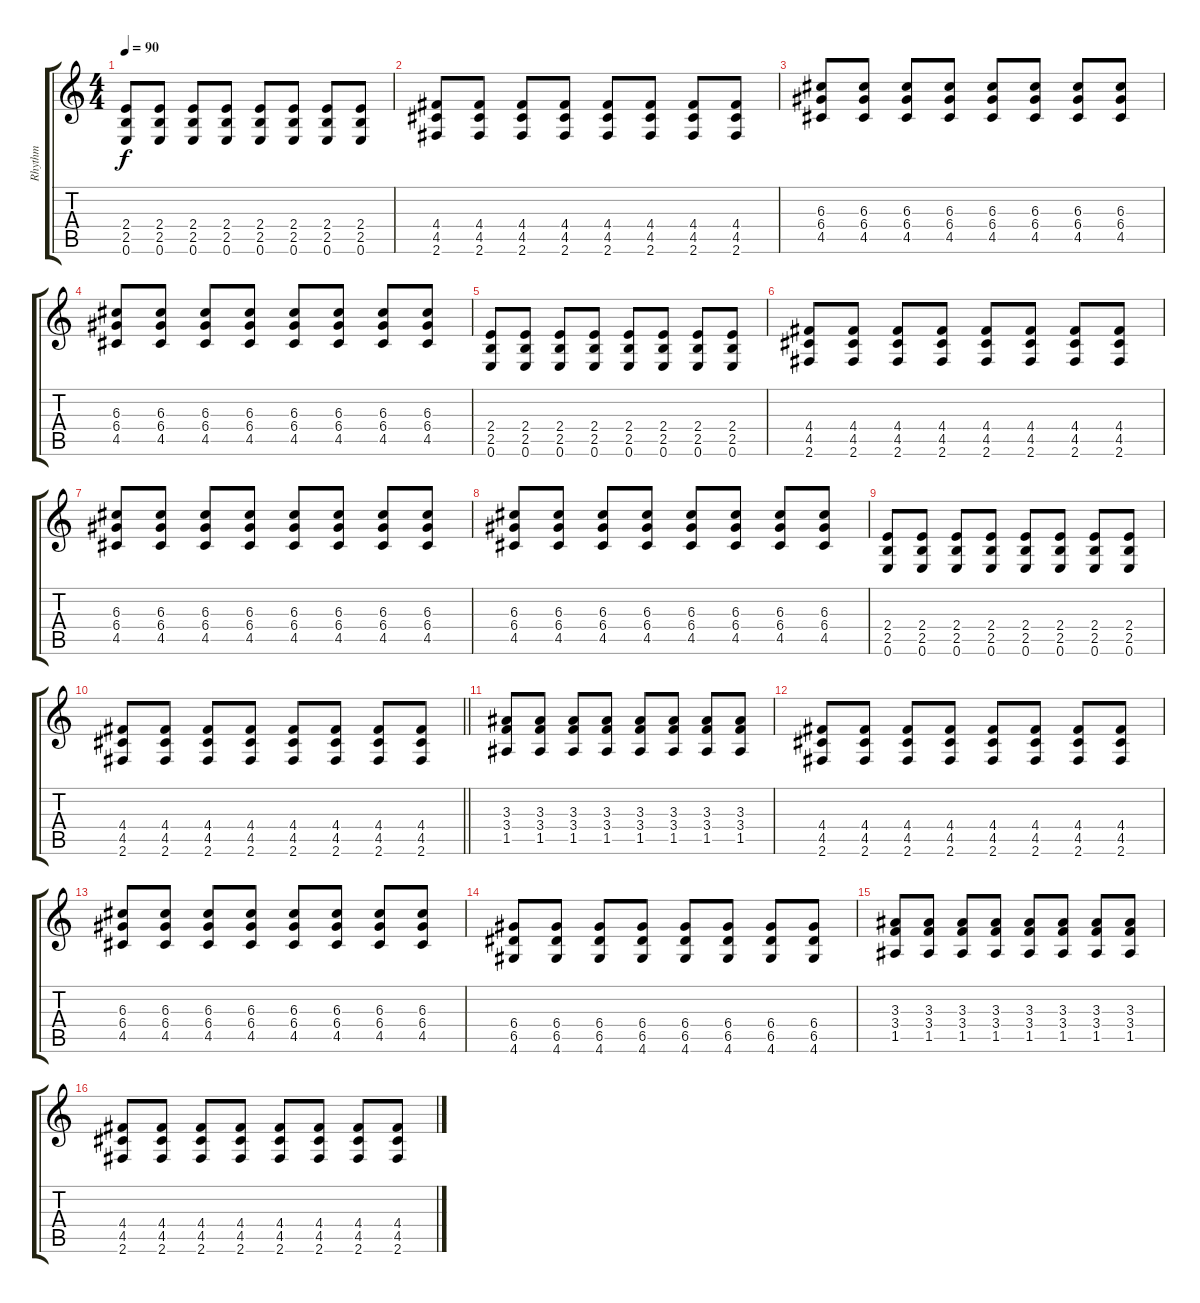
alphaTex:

\track ("Rhythm" "Rhythm") {instrument overdrivenguitar}
\staff {score tabs}
\tuning (E4 B3 G3 D3 A2 E2) {hide}
\ts (4 4)
\tempo 90
\clef g2
\ks c
(2.4 2.5 0.6).8{dy f} (2.4 2.5 0.6).8 (2.4 2.5 0.6).8 (2.4 2.5 0.6).8 (2.4 2.5 0.6).8 (2.4 2.5 0.6).8 (2.4 2.5 0.6).8 (2.4 2.5 0.6).8 |
(4.4 4.5 2.6).8 (4.4 4.5 2.6).8 (4.4 4.5 2.6).8 (4.4 4.5 2.6).8 (4.4 4.5 2.6).8 (4.4 4.5 2.6).8 (4.4 4.5 2.6).8 (4.4 4.5 2.6).8 |
(6.3 6.4 4.5).8 (6.3 6.4 4.5).8 (6.3 6.4 4.5).8 (6.3 6.4 4.5).8 (6.3 6.4 4.5).8 (6.3 6.4 4.5).8 (6.3 6.4 4.5).8 (6.3 6.4 4.5).8 |
(6.3 6.4 4.5).8 (6.3 6.4 4.5).8 (6.3 6.4 4.5).8 (6.3 6.4 4.5).8 (6.3 6.4 4.5).8 (6.3 6.4 4.5).8 (6.3 6.4 4.5).8 (6.3 6.4 4.5).8 |
(2.4 2.5 0.6).8 (2.4 2.5 0.6).8 (2.4 2.5 0.6).8 (2.4 2.5 0.6).8 (2.4 2.5 0.6).8 (2.4 2.5 0.6).8 (2.4 2.5 0.6).8 (2.4 2.5 0.6).8 |
(4.4 4.5 2.6).8 (4.4 4.5 2.6).8 (4.4 4.5 2.6).8 (4.4 4.5 2.6).8 (4.4 4.5 2.6).8 (4.4 4.5 2.6).8 (4.4 4.5 2.6).8 (4.4 4.5 2.6).8 |
(6.3 6.4 4.5).8 (6.3 6.4 4.5).8 (6.3 6.4 4.5).8 (6.3 6.4 4.5).8 (6.3 6.4 4.5).8 (6.3 6.4 4.5).8 (6.3 6.4 4.5).8 (6.3 6.4 4.5).8 |
(6.3 6.4 4.5).8 (6.3 6.4 4.5).8 (6.3 6.4 4.5).8 (6.3 6.4 4.5).8 (6.3 6.4 4.5).8 (6.3 6.4 4.5).8 (6.3 6.4 4.5).8 (6.3 6.4 4.5).8 |
(2.4 2.5 0.6).8 (2.4 2.5 0.6).8 (2.4 2.5 0.6).8 (2.4 2.5 0.6).8 (2.4 2.5 0.6).8 (2.4 2.5 0.6).8 (2.4 2.5 0.6).8 (2.4 2.5 0.6).8 |
\barLineRight lightlight
(4.4 4.5 2.6).8 (4.4 4.5 2.6).8 (4.4 4.5 2.6).8 (4.4 4.5 2.6).8 (4.4 4.5 2.6).8 (4.4 4.5 2.6).8 (4.4 4.5 2.6).8 (4.4 4.5 2.6).8 |
(3.3 3.4 1.5).8 (3.3 3.4 1.5).8 (3.3 3.4 1.5).8 (3.3 3.4 1.5).8 (3.3 3.4 1.5).8 (3.3 3.4 1.5).8 (3.3 3.4 1.5).8 (3.3 3.4 1.5).8 |
(4.4 4.5 2.6).8 (4.4 4.5 2.6).8 (4.4 4.5 2.6).8 (4.4 4.5 2.6).8 (4.4 4.5 2.6).8 (4.4 4.5 2.6).8 (4.4 4.5 2.6).8 (4.4 4.5 2.6).8 |
(6.3 6.4 4.5).8 (6.3 6.4 4.5).8 (6.3 6.4 4.5).8 (6.3 6.4 4.5).8 (6.3 6.4 4.5).8 (6.3 6.4 4.5).8 (6.3 6.4 4.5).8 (6.3 6.4 4.5).8 |
(6.4 6.5 4.6).8 (6.4 6.5 4.6).8 (6.4 6.5 4.6).8 (6.4 6.5 4.6).8 (6.4 6.5 4.6).8 (6.4 6.5 4.6).8 (6.4 6.5 4.6).8 (6.4 6.5 4.6).8 |
(3.3 3.4 1.5).8 (3.3 3.4 1.5).8 (3.3 3.4 1.5).8 (3.3 3.4 1.5).8 (3.3 3.4 1.5).8 (3.3 3.4 1.5).8 (3.3 3.4 1.5).8 (3.3 3.4 1.5).8 |
(4.4 4.5 2.6).8 (4.4 4.5 2.6).8 (4.4 4.5 2.6).8 (4.4 4.5 2.6).8 (4.4 4.5 2.6).8 (4.4 4.5 2.6).8 (4.4 4.5 2.6).8 (4.4 4.5 2.6).8
